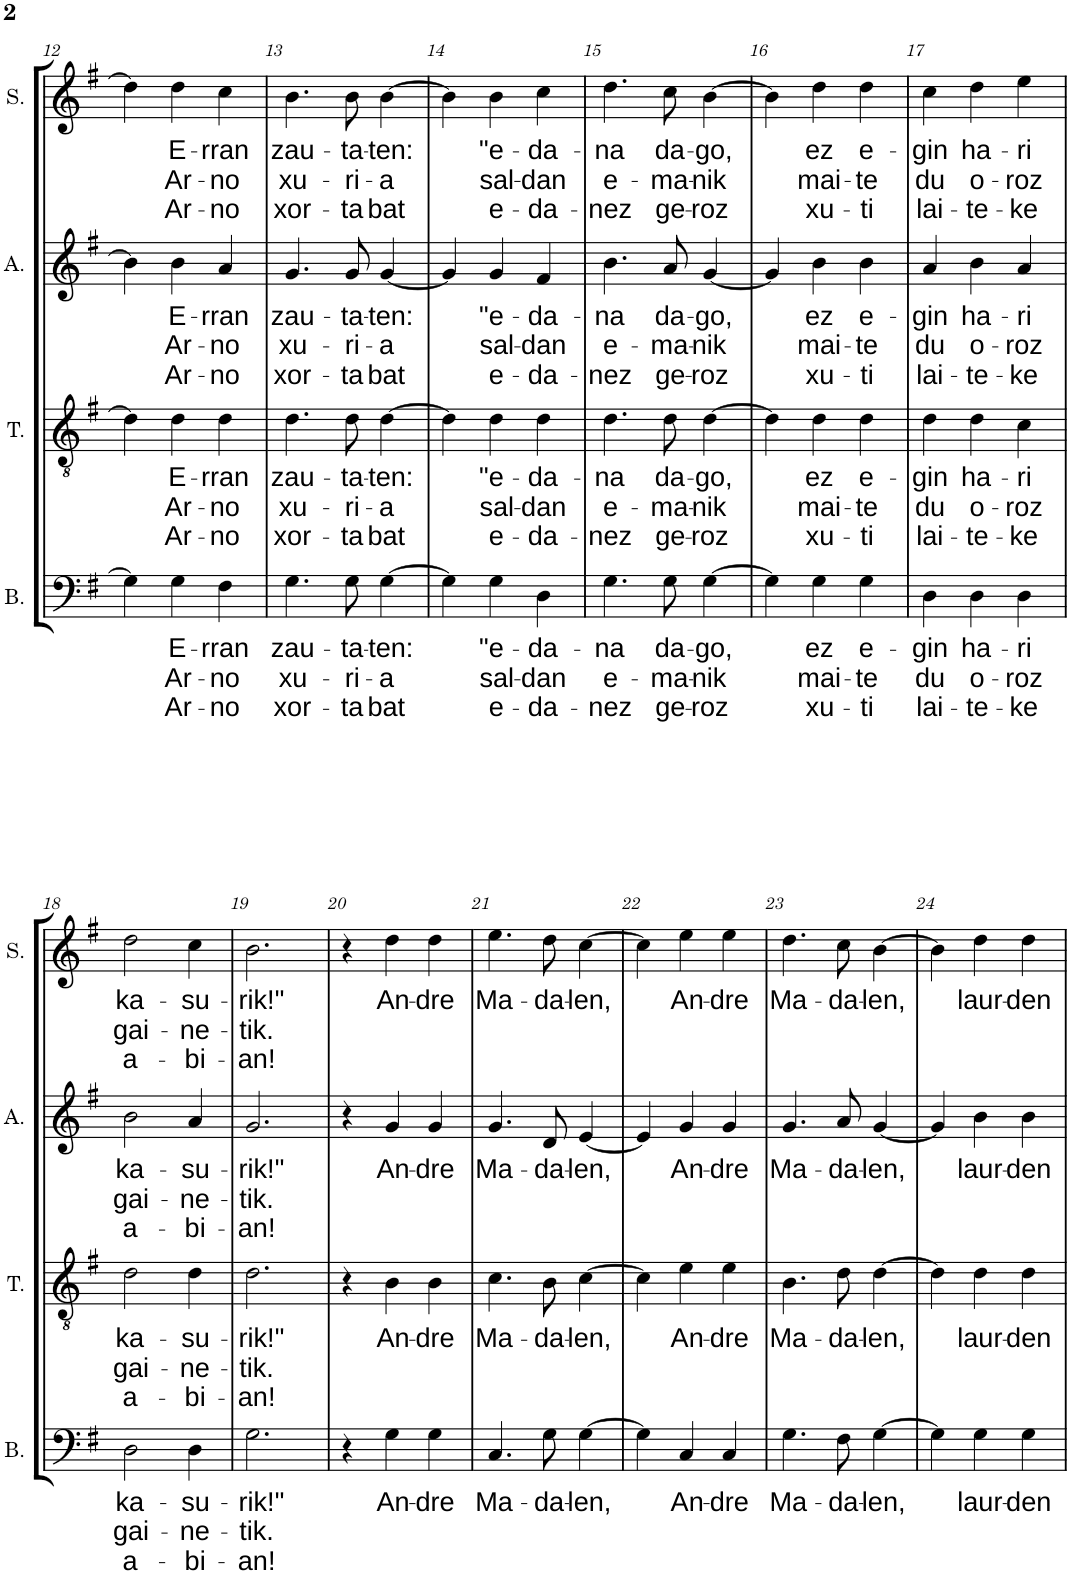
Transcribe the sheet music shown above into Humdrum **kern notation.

**kern	**text	**text	**text	**kern	**text	**text	**text	**kern	**text	**text	**text	**kern	**text	**text	**text
*part4	*part4	*part4	*part4	*part3	*part3	*part3	*part3	*part2	*part2	*part2	*part2	*part1	*part1	*part1	*part1
*staff4	*staff4	*staff4	*staff4	*staff3	*staff3	*staff3	*staff3	*staff2	*staff2	*staff2	*staff2	*staff1	*staff1	*staff1	*staff1
*I"Basse	*	*	*	*I"Ténor	*	*	*	*I"Alto	*	*	*	*I"Soprano	*	*	*
*I'B.	*	*	*	*I'T.	*	*	*	*I'A.	*	*	*	*I'S.	*	*	*
!!LO:PB:g=z
*clefF4	*	*	*	*clefGv2	*	*	*	*clefG2	*	*	*	*clefG2	*	*	*
*k[f#]	*	*	*	*k[f#]	*	*	*	*k[f#]	*	*	*	*k[f#]	*	*	*
*M3/4	*	*	*	*M3/4	*	*	*	*M3/4	*	*	*	*M3/4	*	*	*
=12	=12	=12	=12	=12	=12	=12	=12	=12	=12	=12	=12	=12	=12	=12	=12
4G\]	.	.	.	4d\]	.	.	.	4b\]	.	.	.	4dd\]	.	.	.
!	!LO:LY:b	!LO:LY:b	!LO:LY:b	!	!LO:LY:b	!LO:LY:b	!LO:LY:b	!	!LO:LY:b	!LO:LY:b	!LO:LY:b	!	!LO:LY:b	!LO:LY:b	!LO:LY:b
4G\	E-	Ar-	Ar-	4d\	E-	Ar-	Ar-	4b\	E-	Ar-	Ar-	4dd\	E-	Ar-	Ar-
!	!LO:LY:b	!LO:LY:b	!LO:LY:b	!	!LO:LY:b	!LO:LY:b	!LO:LY:b	!	!LO:LY:b	!LO:LY:b	!LO:LY:b	!	!LO:LY:b	!LO:LY:b	!LO:LY:b
4F#\	-rran	-no	-no	4d\	-rran	-no	-no	4a/	-rran	-no	-no	4cc\	-rran	-no	-no
=13	=13	=13	=13	=13	=13	=13	=13	=13	=13	=13	=13	=13	=13	=13	=13
!	!LO:LY:b	!LO:LY:b	!LO:LY:b	!	!LO:LY:b	!LO:LY:b	!LO:LY:b	!	!LO:LY:b	!LO:LY:b	!LO:LY:b	!	!LO:LY:b	!LO:LY:b	!LO:LY:b
4.G\	zau-	xu-	xor-	4.d\	zau-	xu-	xor-	4.g/	zau-	xu-	xor-	4.b\	zau-	xu-	xor-
!	!LO:LY:b	!LO:LY:b	!LO:LY:b	!	!LO:LY:b	!LO:LY:b	!LO:LY:b	!	!LO:LY:b	!LO:LY:b	!LO:LY:b	!	!LO:LY:b	!LO:LY:b	!LO:LY:b
8G\	-ta-	-ri-	-ta	8d\	-ta-	-ri-	-ta	8g/	-ta-	-ri-	-ta	8b\	-ta-	-ri-	-ta
!	!LO:LY:b	!LO:LY:b	!LO:LY:b	!	!LO:LY:b	!LO:LY:b	!LO:LY:b	!	!LO:LY:b	!LO:LY:b	!LO:LY:b	!	!LO:LY:b	!LO:LY:b	!LO:LY:b
[4G\	-ten:	-a	bat	[4d\	-ten:	-a	bat	[4g/	-ten:	-a	bat	[4b\	-ten:	-a	bat
=14	=14	=14	=14	=14	=14	=14	=14	=14	=14	=14	=14	=14	=14	=14	=14
4G\]	.	.	.	4d\]	.	.	.	4g/]	.	.	.	4b\]	.	.	.
!	!LO:LY:b	!LO:LY:b	!LO:LY:b	!	!LO:LY:b	!LO:LY:b	!LO:LY:b	!	!LO:LY:b	!LO:LY:b	!LO:LY:b	!	!LO:LY:b	!LO:LY:b	!LO:LY:b
4G\	"e-	sal-	e-	4d\	"e-	sal-	e-	4g/	"e-	sal-	e-	4b\	"e-	sal-	e-
!	!LO:LY:b	!LO:LY:b	!LO:LY:b	!	!LO:LY:b	!LO:LY:b	!LO:LY:b	!	!LO:LY:b	!LO:LY:b	!LO:LY:b	!	!LO:LY:b	!LO:LY:b	!LO:LY:b
4D\	-da-	-dan	-da-	4d\	-da-	-dan	-da-	4f#/	-da-	-dan	-da-	4cc\	-da-	-dan	-da-
=15	=15	=15	=15	=15	=15	=15	=15	=15	=15	=15	=15	=15	=15	=15	=15
!	!LO:LY:b	!LO:LY:b	!LO:LY:b	!	!LO:LY:b	!LO:LY:b	!LO:LY:b	!	!LO:LY:b	!LO:LY:b	!LO:LY:b	!	!LO:LY:b	!LO:LY:b	!LO:LY:b
4.G\	-na	e-	-nez	4.d\	-na	e-	-nez	4.b\	-na	e-	-nez	4.dd\	-na	e-	-nez
!	!LO:LY:b	!LO:LY:b	!LO:LY:b	!	!LO:LY:b	!LO:LY:b	!LO:LY:b	!	!LO:LY:b	!LO:LY:b	!LO:LY:b	!	!LO:LY:b	!LO:LY:b	!LO:LY:b
8G\	da-	-ma-	ge-	8d\	da-	-ma-	ge-	8a/	da-	-ma-	ge-	8cc\	da-	-ma-	ge-
!	!LO:LY:b	!LO:LY:b	!LO:LY:b	!	!LO:LY:b	!LO:LY:b	!LO:LY:b	!	!LO:LY:b	!LO:LY:b	!LO:LY:b	!	!LO:LY:b	!LO:LY:b	!LO:LY:b
[4G\	-go,	-nik	-roz	[4d\	-go,	-nik	-roz	[4g/	-go,	-nik	-roz	[4b\	-go,	-nik	-roz
=16	=16	=16	=16	=16	=16	=16	=16	=16	=16	=16	=16	=16	=16	=16	=16
4G\]	.	.	.	4d\]	.	.	.	4g/]	.	.	.	4b\]	.	.	.
!	!LO:LY:b	!LO:LY:b	!LO:LY:b	!	!LO:LY:b	!LO:LY:b	!LO:LY:b	!	!LO:LY:b	!LO:LY:b	!LO:LY:b	!	!LO:LY:b	!LO:LY:b	!LO:LY:b
4G\	ez	mai-	xu-	4d\	ez	mai-	xu-	4b\	ez	mai-	xu-	4dd\	ez	mai-	xu-
!	!LO:LY:b	!LO:LY:b	!LO:LY:b	!	!LO:LY:b	!LO:LY:b	!LO:LY:b	!	!LO:LY:b	!LO:LY:b	!LO:LY:b	!	!LO:LY:b	!LO:LY:b	!LO:LY:b
4G\	e-	-te	-ti	4d\	e-	-te	-ti	4b\	e-	-te	-ti	4dd\	e-	-te	-ti
=17	=17	=17	=17	=17	=17	=17	=17	=17	=17	=17	=17	=17	=17	=17	=17
!	!LO:LY:b	!LO:LY:b	!LO:LY:b	!	!LO:LY:b	!LO:LY:b	!LO:LY:b	!	!LO:LY:b	!LO:LY:b	!LO:LY:b	!	!LO:LY:b	!LO:LY:b	!LO:LY:b
4D\	-gin	du	lai-	4d\	-gin	du	lai-	4a/	-gin	du	lai-	4cc\	-gin	du	lai-
!	!LO:LY:b	!LO:LY:b	!LO:LY:b	!	!LO:LY:b	!LO:LY:b	!LO:LY:b	!	!LO:LY:b	!LO:LY:b	!LO:LY:b	!	!LO:LY:b	!LO:LY:b	!LO:LY:b
4D\	ha-	o-	-te-	4d\	ha-	o-	-te-	4b\	ha-	o-	-te-	4dd\	ha-	o-	-te-
!	!LO:LY:b	!LO:LY:b	!LO:LY:b	!	!LO:LY:b	!LO:LY:b	!LO:LY:b	!	!LO:LY:b	!LO:LY:b	!LO:LY:b	!	!LO:LY:b	!LO:LY:b	!LO:LY:b
4D\	-ri	-roz	-ke	4c\	-ri	-roz	-ke	4a/	-ri	-roz	-ke	4ee\	-ri	-roz	-ke
!!LO:LB:g=z
=18	=18	=18	=18	=18	=18	=18	=18	=18	=18	=18	=18	=18	=18	=18	=18
!	!LO:LY:b	!LO:LY:b	!LO:LY:b	!	!LO:LY:b	!LO:LY:b	!LO:LY:b	!	!LO:LY:b	!LO:LY:b	!LO:LY:b	!	!LO:LY:b	!LO:LY:b	!LO:LY:b
2D\	ka-	gai-	a-	2d\	ka-	gai-	a-	2b\	ka-	gai-	a-	2dd\	ka-	gai-	a-
!	!LO:LY:b	!LO:LY:b	!LO:LY:b	!	!LO:LY:b	!LO:LY:b	!LO:LY:b	!	!LO:LY:b	!LO:LY:b	!LO:LY:b	!	!LO:LY:b	!LO:LY:b	!LO:LY:b
4D\	-su-	-ne-	-bi-	4d\	-su-	-ne-	-bi-	4a/	-su-	-ne-	-bi-	4cc\	-su-	-ne-	-bi-
=19	=19	=19	=19	=19	=19	=19	=19	=19	=19	=19	=19	=19	=19	=19	=19
!	!LO:LY:b	!LO:LY:b	!LO:LY:b	!	!LO:LY:b	!LO:LY:b	!LO:LY:b	!	!LO:LY:b	!LO:LY:b	!LO:LY:b	!	!LO:LY:b	!LO:LY:b	!LO:LY:b
2.G\	-rik!"	-tik.	-an!	2.d\	-rik!"	-tik.	-an!	2.g/	-rik!"	-tik.	-an!	2.b\	-rik!"	-tik.	-an!
=20	=20	=20	=20	=20	=20	=20	=20	=20	=20	=20	=20	=20	=20	=20	=20
4r	.	.	.	4r	.	.	.	4r	.	.	.	4r	.	.	.
!	!LO:LY:b	!	!	!	!LO:LY:b	!	!	!	!LO:LY:b	!	!	!	!LO:LY:b	!	!
4G\	An-	.	.	4B\	An-	.	.	4g/	An-	.	.	4dd\	An-	.	.
!	!LO:LY:b	!	!	!	!LO:LY:b	!	!	!	!LO:LY:b	!	!	!	!LO:LY:b	!	!
4G\	-dre	.	.	4B\	-dre	.	.	4g/	-dre	.	.	4dd\	-dre	.	.
=21	=21	=21	=21	=21	=21	=21	=21	=21	=21	=21	=21	=21	=21	=21	=21
!	!LO:LY:b	!	!	!	!LO:LY:b	!	!	!	!LO:LY:b	!	!	!	!LO:LY:b	!	!
4.C/	Ma-	.	.	4.c\	Ma-	.	.	4.g/	Ma-	.	.	4.ee\	Ma-	.	.
!	!LO:LY:b	!	!	!	!LO:LY:b	!	!	!	!LO:LY:b	!	!	!	!LO:LY:b	!	!
8G\	-da-	.	.	8B\	-da-	.	.	8d/	-da-	.	.	8dd\	-da-	.	.
!	!LO:LY:b	!	!	!	!LO:LY:b	!	!	!	!LO:LY:b	!	!	!	!LO:LY:b	!	!
[4G\	-len,	.	.	[4c\	-len,	.	.	[4e/	-len,	.	.	[4cc\	-len,	.	.
=22	=22	=22	=22	=22	=22	=22	=22	=22	=22	=22	=22	=22	=22	=22	=22
4G\]	.	.	.	4c\]	.	.	.	4e/]	.	.	.	4cc\]	.	.	.
!	!LO:LY:b	!	!	!	!LO:LY:b	!	!	!	!LO:LY:b	!	!	!	!LO:LY:b	!	!
4C/	An-	.	.	4e\	An-	.	.	4g/	An-	.	.	4ee\	An-	.	.
!	!LO:LY:b	!	!	!	!LO:LY:b	!	!	!	!LO:LY:b	!	!	!	!LO:LY:b	!	!
4C/	-dre	.	.	4e\	-dre	.	.	4g/	-dre	.	.	4ee\	-dre	.	.
=23	=23	=23	=23	=23	=23	=23	=23	=23	=23	=23	=23	=23	=23	=23	=23
!	!LO:LY:b	!	!	!	!LO:LY:b	!	!	!	!LO:LY:b	!	!	!	!LO:LY:b	!	!
4.G\	Ma-	.	.	4.B\	Ma-	.	.	4.g/	Ma-	.	.	4.dd\	Ma-	.	.
!	!LO:LY:b	!	!	!	!LO:LY:b	!	!	!	!LO:LY:b	!	!	!	!LO:LY:b	!	!
8F#\	-da-	.	.	8d\	-da-	.	.	8a/	-da-	.	.	8cc\	-da-	.	.
!	!LO:LY:b	!	!	!	!LO:LY:b	!	!	!	!LO:LY:b	!	!	!	!LO:LY:b	!	!
[4G\	-len,	.	.	[4d\	-len,	.	.	[4g/	-len,	.	.	[4b\	-len,	.	.
=24	=24	=24	=24	=24	=24	=24	=24	=24	=24	=24	=24	=24	=24	=24	=24
4G\]	.	.	.	4d\]	.	.	.	4g/]	.	.	.	4b\]	.	.	.
!	!LO:LY:b	!	!	!	!LO:LY:b	!	!	!	!LO:LY:b	!	!	!	!LO:LY:b	!	!
4G\	laur-	.	.	4d\	laur-	.	.	4b\	laur-	.	.	4dd\	laur-	.	.
!	!LO:LY:b	!	!	!	!LO:LY:b	!	!	!	!LO:LY:b	!	!	!	!LO:LY:b	!	!
4G\	-den	.	.	4d\	-den	.	.	4b\	-den	.	.	4dd\	-den	.	.
=	=	=	=	=	=	=	=	=	=	=	=	=	=	=	=
*-	*-	*-	*-	*-	*-	*-	*-	*-	*-	*-	*-	*-	*-	*-	*-
